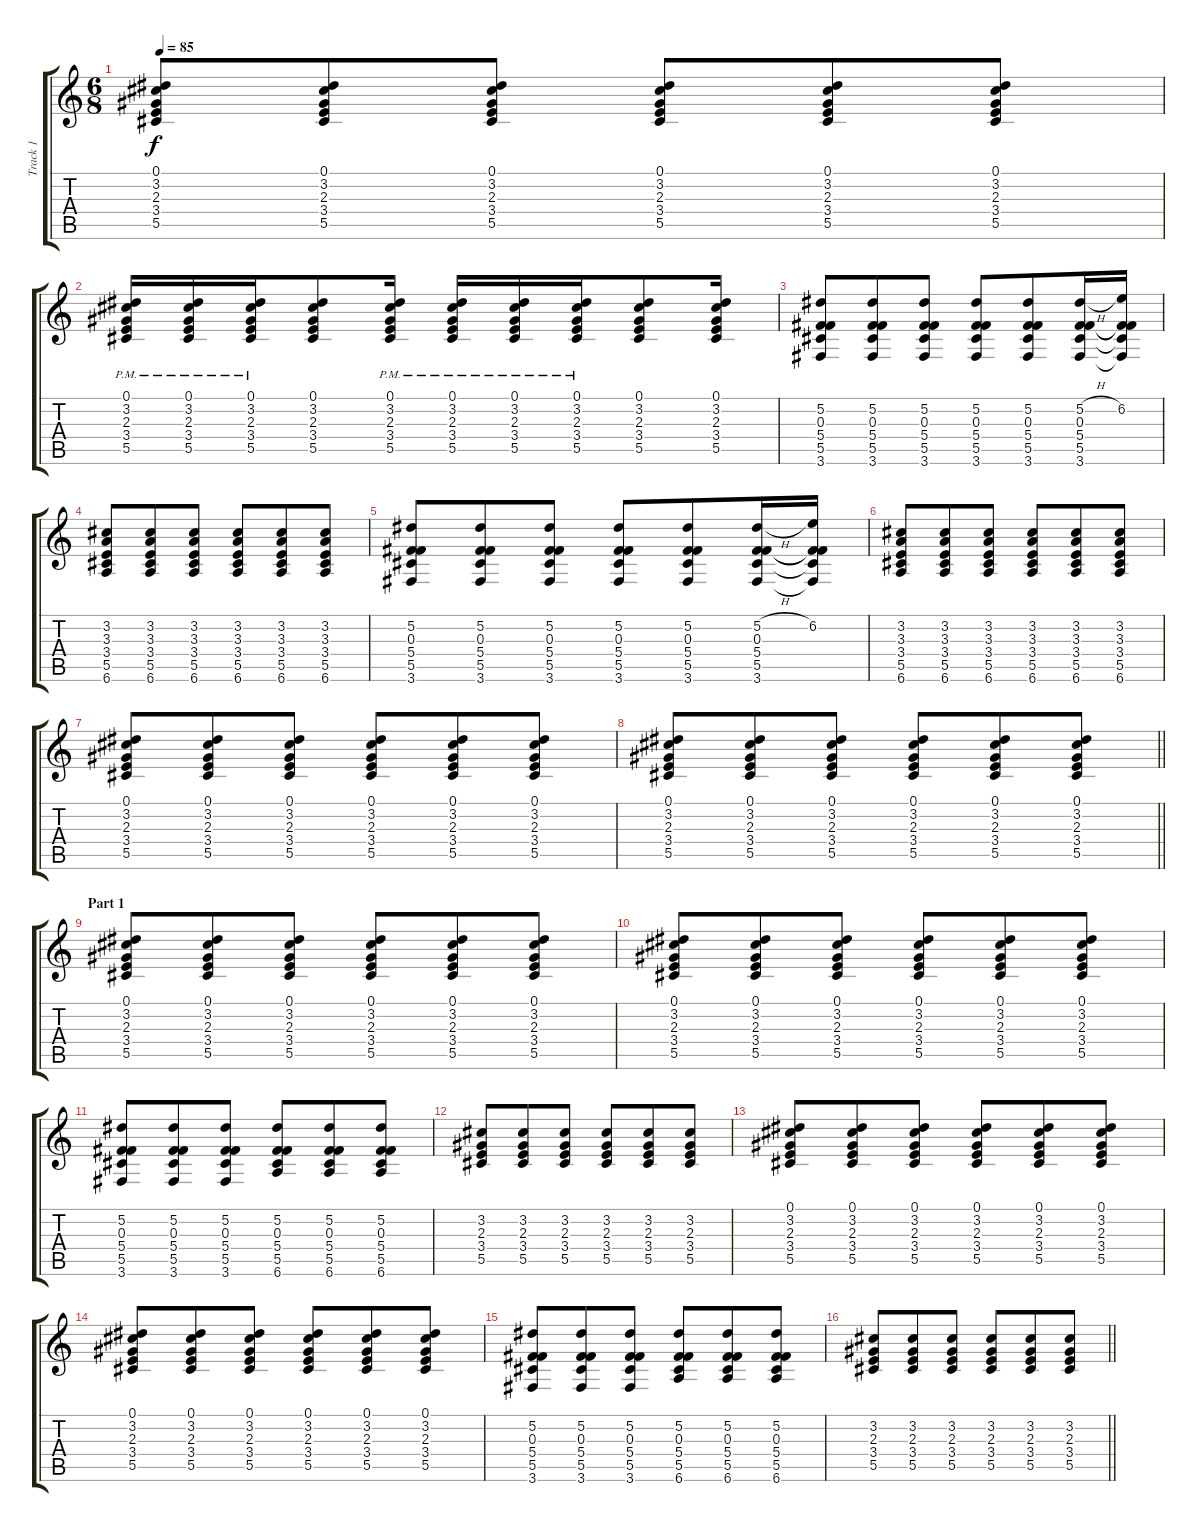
\track ("Track 1" "Track 1") {instrument distortionguitar}
\staff {score tabs}
\tuning (Eb4 Bb3 Gb3 Db3 Ab2 Eb2) {hide}
\ts (6 8)
\tempo 85
\clef g2
\ks c
(0.1 3.2 2.3 3.4 5.5).8{dy f} (0.1 3.2 2.3 3.4 5.5).8 (0.1 3.2 2.3 3.4 5.5).8 (0.1 3.2 2.3 3.4 5.5).8 (0.1 3.2 2.3 3.4 5.5).8 (0.1 3.2 2.3 3.4 5.5).8 |
(0.1{pm} 3.2{pm} 2.3{pm} 3.4{pm} 5.5{pm}).16 (0.1{pm} 3.2{pm} 2.3{pm} 3.4{pm} 5.5{pm}).16 (0.1{pm} 3.2{pm} 2.3{pm} 3.4{pm} 5.5{pm}).16 (0.1 3.2 2.3 3.4 5.5).8 (0.1{pm} 3.2{pm} 2.3{pm} 3.4{pm} 5.5{pm}).16 (0.1{pm} 3.2{pm} 2.3{pm} 3.4{pm} 5.5{pm}).16 (0.1{pm} 3.2{pm} 2.3{pm} 3.4{pm} 5.5{pm}).16 (0.1{pm} 3.2{pm} 2.3{pm} 3.4{pm} 5.5{pm}).16 (0.1 3.2 2.3 3.4 5.5).8 (0.1 3.2 2.3 3.4 5.5).16 |
(5.2 0.3 5.4 5.5 3.6).8 (5.2 0.3 5.4 5.5 3.6).8 (5.2 0.3 5.4 5.5 3.6).8 (5.2 0.3 5.4 5.5 3.6).8 (5.2 0.3 5.4 5.5 3.6).8 (5.2{h} 0.3 5.4 5.5 3.6).16 (6.2 0.3{t} 5.4{t} 5.5{t} 3.6{t}).16 |
(3.2 3.3 3.4 5.5 6.6).8 (3.2 3.3 3.4 5.5 6.6).8 (3.2 3.3 3.4 5.5 6.6).8 (3.2 3.3 3.4 5.5 6.6).8 (3.2 3.3 3.4 5.5 6.6).8 (3.2 3.3 3.4 5.5 6.6).8 |
(5.2 0.3 5.4 5.5 3.6).8 (5.2 0.3 5.4 5.5 3.6).8 (5.2 0.3 5.4 5.5 3.6).8 (5.2 0.3 5.4 5.5 3.6).8 (5.2 0.3 5.4 5.5 3.6).8 (5.2{h} 0.3 5.4 5.5 3.6).16 (6.2 0.3{t} 5.4{t} 5.5{t} 3.6{t}).16 |
(3.2 3.3 3.4 5.5 6.6).8 (3.2 3.3 3.4 5.5 6.6).8 (3.2 3.3 3.4 5.5 6.6).8 (3.2 3.3 3.4 5.5 6.6).8 (3.2 3.3 3.4 5.5 6.6).8 (3.2 3.3 3.4 5.5 6.6).8 |
(0.1 3.2 2.3 3.4 5.5).8 (0.1 3.2 2.3 3.4 5.5).8 (0.1 3.2 2.3 3.4 5.5).8 (0.1 3.2 2.3 3.4 5.5).8 (0.1 3.2 2.3 3.4 5.5).8 (0.1 3.2 2.3 3.4 5.5).8 |
\barLineRight lightlight
(0.1 3.2 2.3 3.4 5.5).8 (0.1 3.2 2.3 3.4 5.5).8 (0.1 3.2 2.3 3.4 5.5).8 (0.1 3.2 2.3 3.4 5.5).8 (0.1 3.2 2.3 3.4 5.5).8 (0.1 3.2 2.3 3.4 5.5).8 |
\section ("" "Part 1")
(0.1 3.2 2.3 3.4 5.5).8 (0.1 3.2 2.3 3.4 5.5).8 (0.1 3.2 2.3 3.4 5.5).8 (0.1 3.2 2.3 3.4 5.5).8 (0.1 3.2 2.3 3.4 5.5).8 (0.1 3.2 2.3 3.4 5.5).8 |
(0.1 3.2 2.3 3.4 5.5).8 (0.1 3.2 2.3 3.4 5.5).8 (0.1 3.2 2.3 3.4 5.5).8 (0.1 3.2 2.3 3.4 5.5).8 (0.1 3.2 2.3 3.4 5.5).8 (0.1 3.2 2.3 3.4 5.5).8 |
(5.2 0.3 5.4 5.5 3.6).8 (5.2 0.3 5.4 5.5 3.6).8 (5.2 0.3 5.4 5.5 3.6).8 (5.2 0.3 5.4 5.5 6.6).8 (5.2 0.3 5.4 5.5 6.6).8 (5.2 0.3 5.4 5.5 6.6).8 |
(3.2 2.3 3.4 5.5).8 (3.2 2.3 3.4 5.5).8 (3.2 2.3 3.4 5.5).8 (3.2 2.3 3.4 5.5).8 (3.2 2.3 3.4 5.5).8 (3.2 2.3 3.4 5.5).8 |
(0.1 3.2 2.3 3.4 5.5).8 (0.1 3.2 2.3 3.4 5.5).8 (0.1 3.2 2.3 3.4 5.5).8 (0.1 3.2 2.3 3.4 5.5).8 (0.1 3.2 2.3 3.4 5.5).8 (0.1 3.2 2.3 3.4 5.5).8 |
(0.1 3.2 2.3 3.4 5.5).8 (0.1 3.2 2.3 3.4 5.5).8 (0.1 3.2 2.3 3.4 5.5).8 (0.1 3.2 2.3 3.4 5.5).8 (0.1 3.2 2.3 3.4 5.5).8 (0.1 3.2 2.3 3.4 5.5).8 |
(5.2 0.3 5.4 5.5 3.6).8 (5.2 0.3 5.4 5.5 3.6).8 (5.2 0.3 5.4 5.5 3.6).8 (5.2 0.3 5.4 5.5 6.6).8 (5.2 0.3 5.4 5.5 6.6).8 (5.2 0.3 5.4 5.5 6.6).8 |
\barLineRight lightlight
(3.2 2.3 3.4 5.5).8 (3.2 2.3 3.4 5.5).8 (3.2 2.3 3.4 5.5).8 (3.2 2.3 3.4 5.5).8 (3.2 2.3 3.4 5.5).8 (3.2 2.3 3.4 5.5).8
